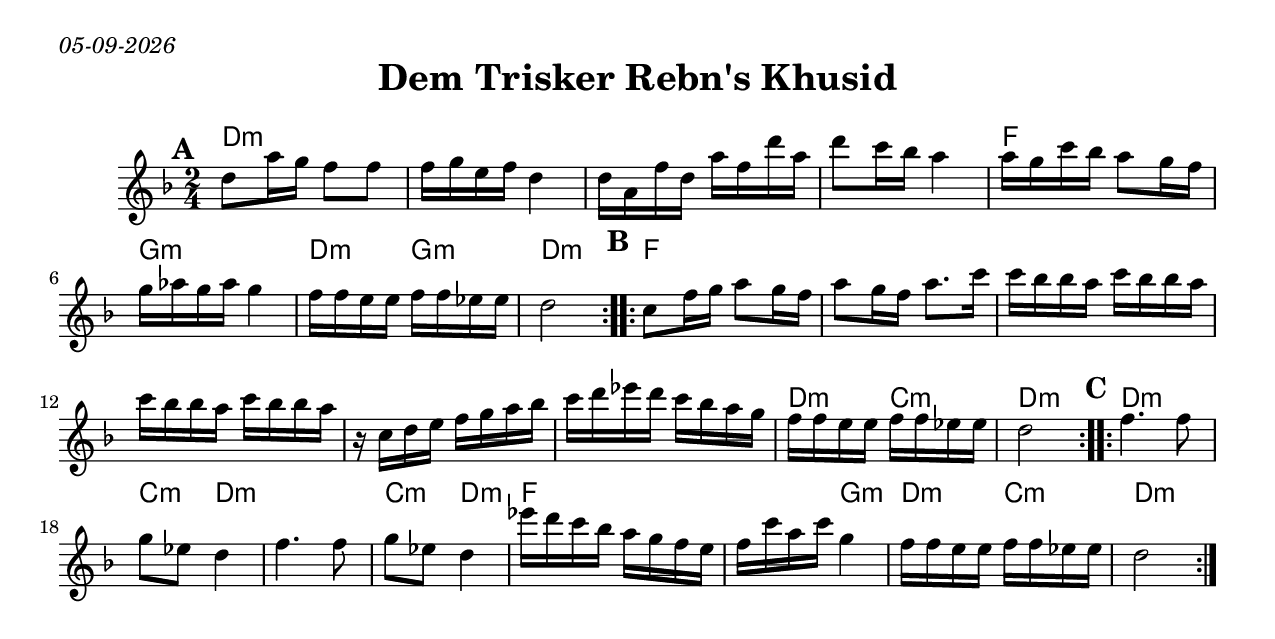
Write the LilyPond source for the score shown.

\version "2.20.0"
\include "english.ly"
\paper{
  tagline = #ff
  print-all-headers = ##t
  #(set-paper-size "letter")
}
date = #(strftime "%d-%m-%Y" (localtime (current-time)))

\markup{ \italic{ \date }  }

%\markup{ Got something to say? }

global = {
  \clef treble
  \key d \minor
  \time 2/4
  \set Score.markFormatter = #format-mark-box-alphabet
}

%#################################### Melody ########################
%melody =  \transpose c d \relative c' {  %transpose for clarinet
melody = \relative c'' {
  \global
  %\partial 4 g4    %lead in notes

  \repeat volta 2{
    \mark \default
    d8 a'16 g f8 f
    f16 g e f d4
    d16 a f' d a' f d' a
    d8 c16 bf a4|

    a16 g c bf a8 g16 f |
    g16 af g af g4|
    f16 f e e f f ef ef
    d2
  }

  %\break
  \repeat volta 2{
    \mark \default
    c8 f16 g  a8 g16 f
    a8 g16 f a8. c16
    c16 bf bf a c bf bf a
    c16 bf bf a c bf bf a

    r16 c, d e f g a bf
    c16 d ef d c bf a g
    f16 f e e f f ef ef
    d2
  }
  %\break
  \repeat volta 2{
    \mark \default
    f4. f8
    g8 ef d4
    f4. f8
    g8 ef d4
    ef'16 d c bf a g f e
    f16 c' a c g4
    f16 f e e f f ef ef
    d2
  }


}
%################################# Lyrics #####################
%\addlyrics{ \set stanza = #"1. " }
%################################# Chords #######################
harmonies = \chordmode {
  % Judy's chords
  d2*4:m
  f2
  g2:m
  d4:m g4:m
  d2:m
  %b
  f2*6
  d4:m c4:m
  d2:m
  %c
  d2:m
  c4:m d4*3:m
  c4:m d4:m
  f4*3 g4:m
  d4:m c4:m
  d2:m

 %{    mayrent chords
  d2*4:m
  f2*2
  a2
  d2:m
  %
  f2*6
  d2*2:m
  %
  d2:m
  c4:m
  d4*3:m
  c4:m
  d4:m
  f2*2
  a2
  d2:m
 %}
}

\score {
  % transpose score below
  %\transpose c d
  <<
    \new ChordNames {
      \set chordChanges = ##f
      \harmonies
    }
    \new Staff   \melody
  >>
  \header{
    title= "Dem Trisker Rebn's Khusid"
    subtitle=""
    composer= ""
    instrument =""
    arranger= ""
  }
  \layout{indent = 1.0\cm}
  \midi {
    \tempo 4 = 120

    % \midi { }
  }
}
%{
% more verses:
\markup{}
\markup {
  \font-size #2
  \fill-line {
    \hspace #0.1 % distance from left margin
    \column {
      \line { "1."
	\column {
	  ""
	}
      }
      \hspace #0.2 % vertical distance between verses
      \line { "2."
	\column {
	 ""
	}
      }
    }
    \hspace #0.1  % horiz. distance between columns
    \column {
      \line { "3."
	\column {
	  ""
	}
      }
      \hspace #0.2 % distance between verses
      \line { "4."
	\column {
	 ""
	}
      }
    }
    \hspace #0.1 % distance to right margin
  }
}

%}
